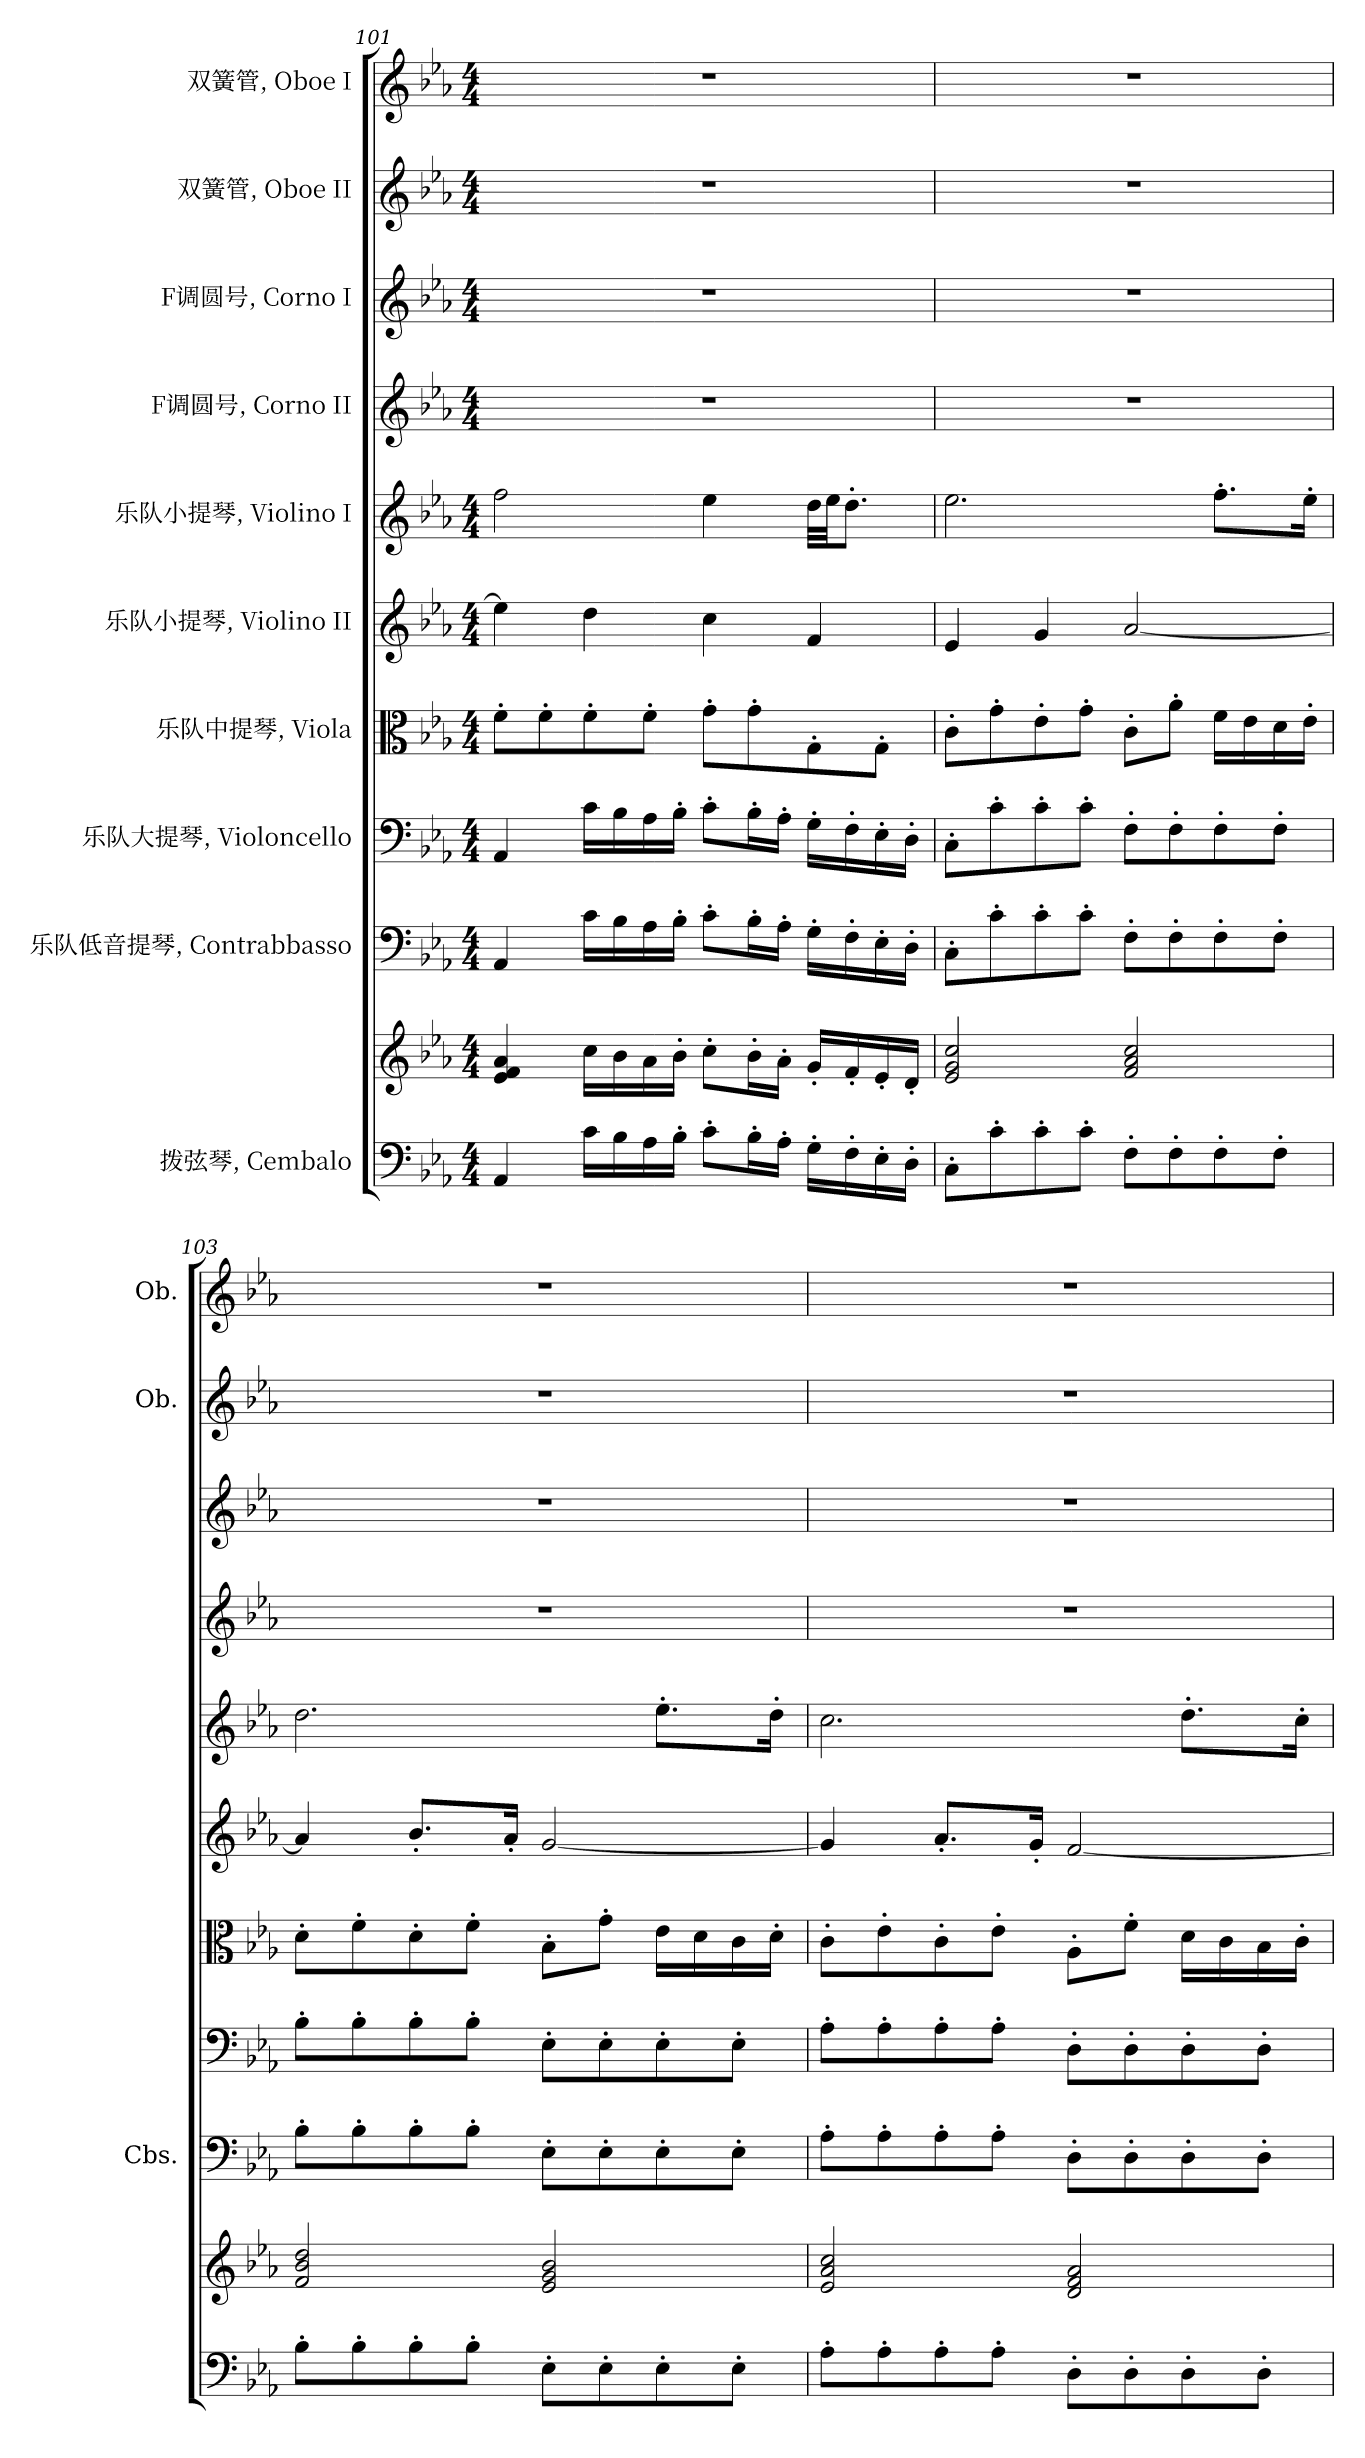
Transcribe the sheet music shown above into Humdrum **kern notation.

**kern	**kern	**kern	**kern	**kern	**kern	**kern	**kern	**kern	**kern	**kern
*part10	*part10	*part9	*part8	*part7	*part6	*part5	*part4	*part3	*part2	*part1
*staff11	*staff10	*staff9	*staff8	*staff7	*staff6	*staff5	*staff4	*staff3	*staff2	*staff1
*I"拨弦琴, Cembalo	*	*I"乐队低音提琴, Contrabbasso	*I"乐队大提琴, Violoncello	*I"乐队中提琴, Viola	*I"乐队小提琴, Violino II	*I"乐队小提琴, Violino I	*I"F调圆号, Corno II	*I"F调圆号, Corno I	*I"双簧管, Oboe II	*I"双簧管, Oboe I
*	*	*I'Cbs.	*	*	*	*	*	*	*I'Ob.	*I'Ob.
*clefF4	*clefG2	*clefF4	*clefF4	*clefC3	*clefG2	*clefG2	*clefG2	*clefG2	*clefG2	*clefG2
*	*	*ITrd7c12	*	*	*	*	*ITrd4c7	*ITrd4c7	*	*
*k[b-e-a-]	*k[b-e-a-]	*k[b-e-a-]	*k[b-e-a-]	*k[b-e-a-]	*k[b-e-a-]	*k[b-e-a-]	*k[b-e-a-d-]	*k[b-e-a-d-]	*k[b-e-a-]	*k[b-e-a-]
*M4/4	*M4/4	*M4/4	*M4/4	*M4/4	*M4/4	*M4/4	*M4/4	*M4/4	*M4/4	*M4/4
=101	=101	=101	=101	=101	=101	=101	=101	=101	=101	=101
4AA-/	4e-/ 4f/ 4a-/	4AAA-/	4AA-/	8f'\L	4ee-\]	2ff\	1r	1r	1r	1r
.	.	.	.	8f'\	.	.	.	.	.	.
16c\LL	16cc\LL	16C\LL	16c\LL	8f'\	4dd\	.	.	.	.	.
16B-\	16b-\	16BB-\	16B-\	.	.	.	.	.	.	.
16A-\	16a-\	16AA-\	16A-\	8f'\J	.	.	.	.	.	.
16B-'\JJ	16b-'\JJ	16BB-'\JJ	16B-'\JJ	.	.	.	.	.	.	.
8c'\L	8cc'\L	8C'\L	8c'\L	8g'\L	4cc\	4ee-\	.	.	.	.
16B-'\L	16b-'\L	16BB-'\L	16B-'\L	8g'\	.	.	.	.	.	.
16A-'\JJ	16a-'\JJ	16AA-'\JJ	16A-'\JJ	.	.	.	.	.	.	.
16G'\LL	16g'/LL	16GG'\LL	16G'\LL	8G'\	4f/	32dd\LLL	.	.	.	.
.	.	.	.	.	.	32ee-\JJ	.	.	.	.
16F'\	16f'/	16FF'\	16F'\	.	.	8.dd'\J	.	.	.	.
16E-'\	16e-'/	16EE-'\	16E-'\	8G'\J	.	.	.	.	.	.
16D'\JJ	16d'/JJ	16DD'\JJ	16D'\JJ	.	.	.	.	.	.	.
=102	=102	=102	=102	=102	=102	=102	=102	=102	=102	=102
8C'\L	2e-/ 2g/ 2cc/	8CC'\L	8C'\L	8c'\L	4e-/	2.ee-\	1r	1r	1r	1r
8c'\	.	8C'\	8c'\	8g'\	.	.	.	.	.	.
8c'\	.	8C'\	8c'\	8e-'\	4g/	.	.	.	.	.
8c'\J	.	8C'\J	8c'\J	8g'\J	.	.	.	.	.	.
8F'\L	2f/ 2a-/ 2cc/	8FF'\L	8F'\L	8c'\L	[2a-/	.	.	.	.	.
8F'\	.	8FF'\	8F'\	8a-'\J	.	.	.	.	.	.
8F'\	.	8FF'\	8F'\	16f\LL	.	8.ff'\L	.	.	.	.
.	.	.	.	16e-\	.	.	.	.	.	.
8F'\J	.	8FF'\J	8F'\J	16d\	.	.	.	.	.	.
.	.	.	.	16e-'\JJ	.	16ee-'\Jk	.	.	.	.
!!LO:PB:g=z
=103	=103	=103	=103	=103	=103	=103	=103	=103	=103	=103
8B-'\L	2f/ 2b-/ 2dd/	8BB-'\L	8B-'\L	8d'\L	4a-/]	2.dd\	1r	1r	1r	1r
8B-'\	.	8BB-'\	8B-'\	8f'\	.	.	.	.	.	.
8B-'\	.	8BB-'\	8B-'\	8d'\	8.b-'/L	.	.	.	.	.
8B-'\J	.	8BB-'\J	8B-'\J	8f'\J	.	.	.	.	.	.
.	.	.	.	.	16a-'/Jk	.	.	.	.	.
8E-'\L	2e-/ 2g/ 2b-/	8EE-'\L	8E-'\L	8B-'\L	[2g/	.	.	.	.	.
8E-'\	.	8EE-'\	8E-'\	8g'\J	.	.	.	.	.	.
8E-'\	.	8EE-'\	8E-'\	16e-\LL	.	8.ee-'\L	.	.	.	.
.	.	.	.	16d\	.	.	.	.	.	.
8E-'\J	.	8EE-'\J	8E-'\J	16c\	.	.	.	.	.	.
.	.	.	.	16d'\JJ	.	16dd'\Jk	.	.	.	.
=104	=104	=104	=104	=104	=104	=104	=104	=104	=104	=104
8A-'\L	2e-/ 2a-/ 2cc/	8AA-'\L	8A-'\L	8c'\L	4g/]	2.cc\	1r	1r	1r	1r
8A-'\	.	8AA-'\	8A-'\	8e-'\	.	.	.	.	.	.
8A-'\	.	8AA-'\	8A-'\	8c'\	8.a-'/L	.	.	.	.	.
8A-'\J	.	8AA-'\J	8A-'\J	8e-'\J	.	.	.	.	.	.
.	.	.	.	.	16g'/Jk	.	.	.	.	.
8D'\L	2d/ 2f/ 2a-/	8DD'\L	8D'\L	8A-'\L	[2f/	.	.	.	.	.
8D'\	.	8DD'\	8D'\	8f'\J	.	.	.	.	.	.
8D'\	.	8DD'\	8D'\	16d\LL	.	8.dd'\L	.	.	.	.
.	.	.	.	16c\	.	.	.	.	.	.
8D'\J	.	8DD'\J	8D'\J	16B-\	.	.	.	.	.	.
.	.	.	.	16c'\JJ	.	16cc'\Jk	.	.	.	.
=	=	=	=	=	=	=	=	=	=	=
*-	*-	*-	*-	*-	*-	*-	*-	*-	*-	*-
